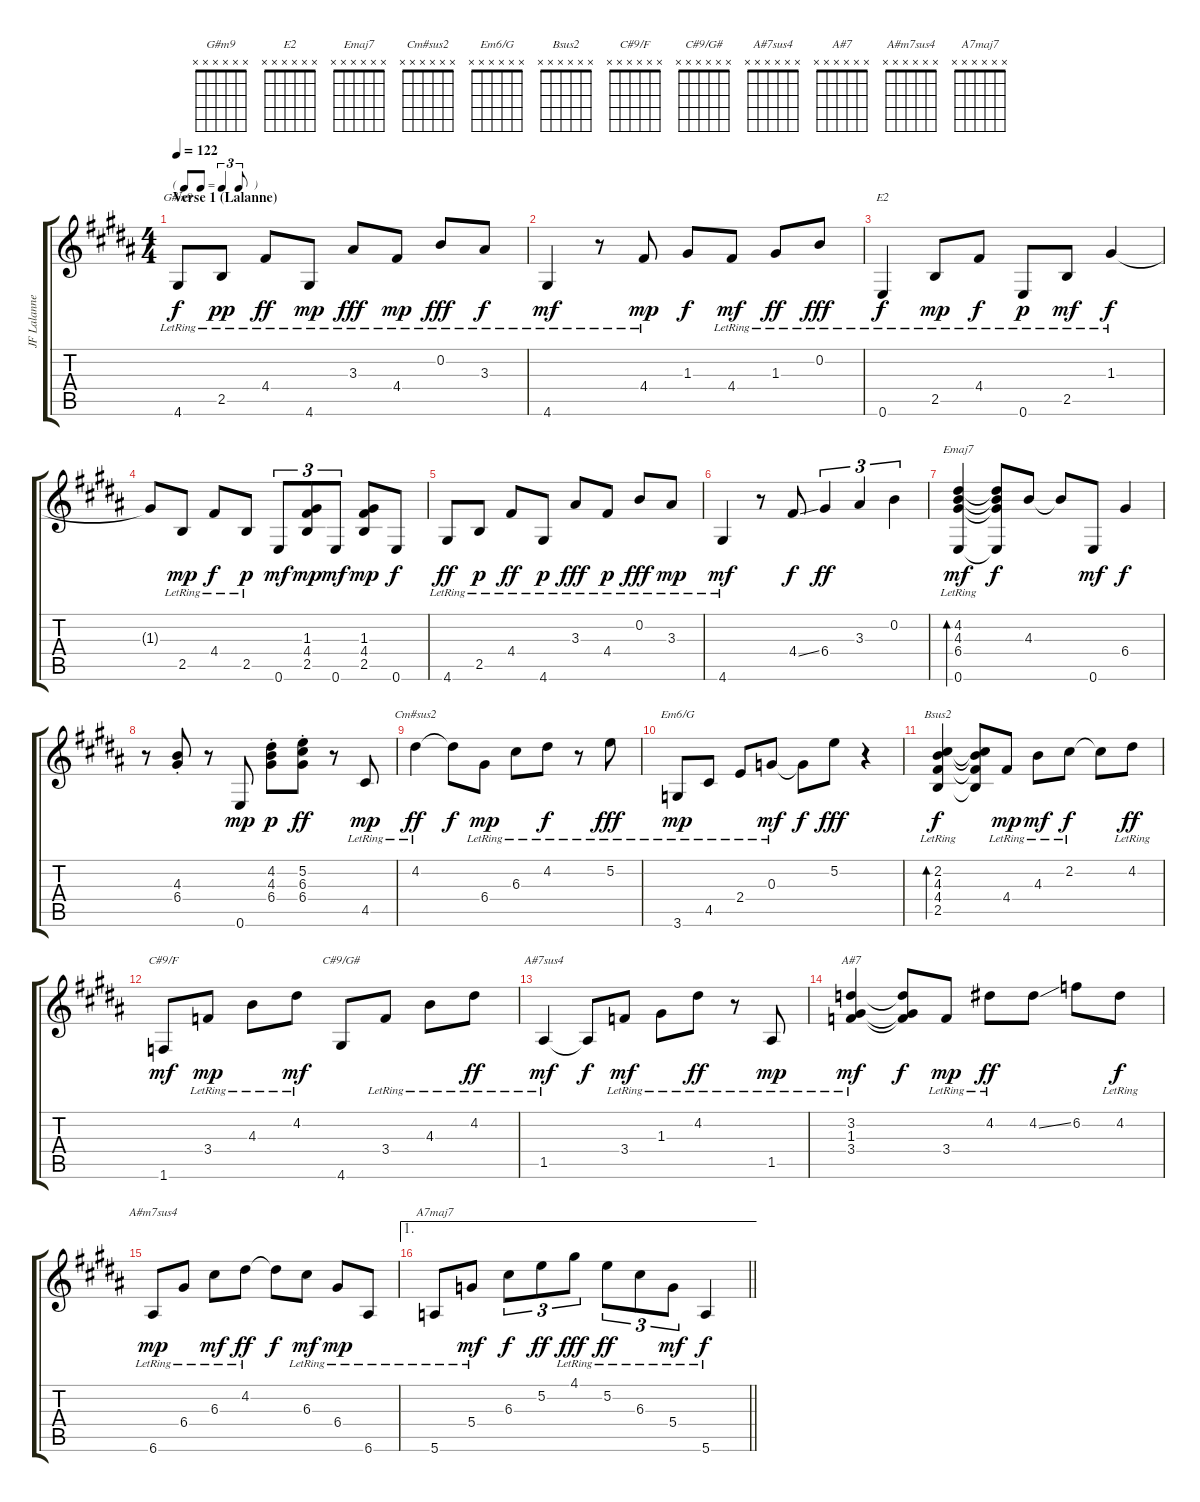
\track ("JF Lalanne" "JF Lalanne") {instrument acousticguitarnylon}
\staff {score tabs}
\tuning (E4 B3 G3 D3 A2 E2) {hide}
\chord ("G#m9" x x x x x x)
\chord ("E2" x x x x x x)
\chord ("Emaj7" x x x x x x)
\chord ("Cm#sus2" x x x x x x)
\chord ("Em6/G" x x x x x x)
\chord ("Bsus2" x x x x x x)
\chord ("C#9/F" x x x x x x)
\chord ("C#9/G#" x x x x x x)
\chord ("A#7sus4" x x x x x x)
\chord ("A#7" x x x x x x)
\chord ("A#m7sus4" x x x x x x)
\chord ("A7maj7" x x x x x x)
\ts (4 4)
\tf triplet8th
\section ("" "Verse 1 (Lalanne)")
\tempo 122
\clef g2
\ks g#minor
4.6{lr}.8{ch "G#m9" dy f instrument acousticguitarnylon} 2.5{lr}.8{dy pp} 4.4{lr}.8{dy ff} 4.6{lr}.8{dy mp} 3.3{lr}.8{dy fff} 4.4{lr}.8{dy mp} 0.2{lr}.8{dy fff} 3.3{lr}.8{dy f} |
4.6{lr}.4{dy mf} r.8 4.4{lr}.8{dy mp} 1.3.8{dy f} 4.4{lr}.8{dy mf} 1.3{lr}.8{dy ff} 0.2{lr}.8{dy fff} |
0.6{lr}.4{ch "E2" dy f} 2.5{lr}.8{dy mp} 4.4{lr}.8{dy f} 0.6{lr}.8{dy p} 2.5{lr}.8{dy mf} 1.3{lr}.4{dy f} |
1.3{t}.8 2.5{lr}.8{dy mp} 4.4{lr}.8{dy f} 2.5{lr}.8{dy p} 0.6.8{tu (3 2) dy mf} (1.3 4.4 2.5).8{tu (3 2) dy mp} 0.6.8{tu (3 2) dy mf} (1.3 4.4 2.5).8{dy mp} 0.6.8{dy f} |
4.6{lr}.8{dy ff} 2.5{lr}.8{dy p} 4.4{lr}.8{dy ff} 4.6{lr}.8{dy p} 3.3{lr}.8{dy fff} 4.4{lr}.8{dy p} 0.2{lr}.8{dy fff} 3.3{lr}.8{dy mp} |
4.6{lr}.4{dy mf} r.8 4.4{ss}.8{dy f} 6.4.4{tu (3 2) dy ff} 3.3.4{tu (3 2)} 0.2.4{tu (3 2)} |
(4.2{lr} 4.3{lr} 6.4{lr} 0.6{lr}).4{bd 240 ch "Emaj7" dy mf} (4.2{t} 4.3{t} 6.4{t} 0.6{t}).8{dy f} 4.3.8 4.3{t}.8 0.6.8{dy mf} 6.4.4{dy f} |
r.8 (4.3{st} 6.4{st}).8 r.8 0.6.8{dy mp} (4.2{st} 4.3{st} 6.4{st}).8{dy p} (5.2{st} 6.3{st} 6.4{st}).8{dy ff} r.8 4.5{lr}.8{dy mp} |
4.2{lr}.4{ch "Cm#sus2" dy ff} 4.2{t}.8{dy f} 6.4{lr}.8{dy mp} 6.3{lr}.8 4.2{lr}.8{dy f} r.8 5.2{lr}.8{dy fff} |
3.6{lr}.8{ch "Em6/G" dy mp} 4.5{lr}.8 2.4{lr}.8 0.3{lr}.8{dy mf} 0.3{t}.8{dy f} 5.2.8{dy fff} r.4 |
(2.2{lr} 4.3{lr} 4.4{lr} 2.5{lr}).4{bd 240 ch "Bsus2" dy f} (2.2{t} 4.3{t} 4.4{t} 2.5{t}).8 4.4{lr}.8{dy mp} 4.3{lr}.8{dy mf} 2.2{lr}.8{dy f} 2.2{t}.8 4.2{lr}.8{dy ff} |
1.6.8{ch "C#9/F" dy mf} 3.4{lr}.8{dy mp} 4.3{lr}.8 4.2{lr}.8{dy mf} 4.6.8{ch "C#9/G#"} 3.4{lr}.8 4.3{lr}.8 4.2{lr}.8{dy ff} |
1.5{lr}.4{ch "A#7sus4" dy mf} 1.5{t}.8{dy f} 3.4{lr}.8{dy mf} 1.3{lr}.8 4.2{lr}.8{dy ff} r.8 1.5{lr}.8{dy mp} |
(3.2{lr} 1.3{lr} 3.4{lr}).4{ch "A#7" dy mf} (3.2{t} 1.3{t} 3.4{t}).8{dy f} 3.4{lr}.8{dy mp} 4.2{lr}.8{dy ff} 4.2{ss}.8 6.2.8 4.2{lr}.8{dy f} |
6.6{lr}.8{ch "A#m7sus4" dy mp} 6.4{lr}.8 6.3{lr}.8{dy mf} 4.2{lr}.8{dy ff} 4.2{t}.8{dy f} 6.3{lr}.8{dy mf} 6.4{lr}.8{dy mp} 6.6{lr}.8 |
\ae 1
\barLineRight lightlight
5.6{lr}.8{ch "A7maj7"} 5.4{lr}.8{dy mf} 6.3.8{tu (3 2) dy f} 5.2.8{tu (3 2) dy ff} 4.1{lr}.8{tu (3 2) dy fff} 5.2{lr}.8{tu (3 2) dy ff} 6.3{lr}.8{tu (3 2)} 5.4{lr}.8{tu (3 2) dy mf} 5.6{lr}.4{dy f}
